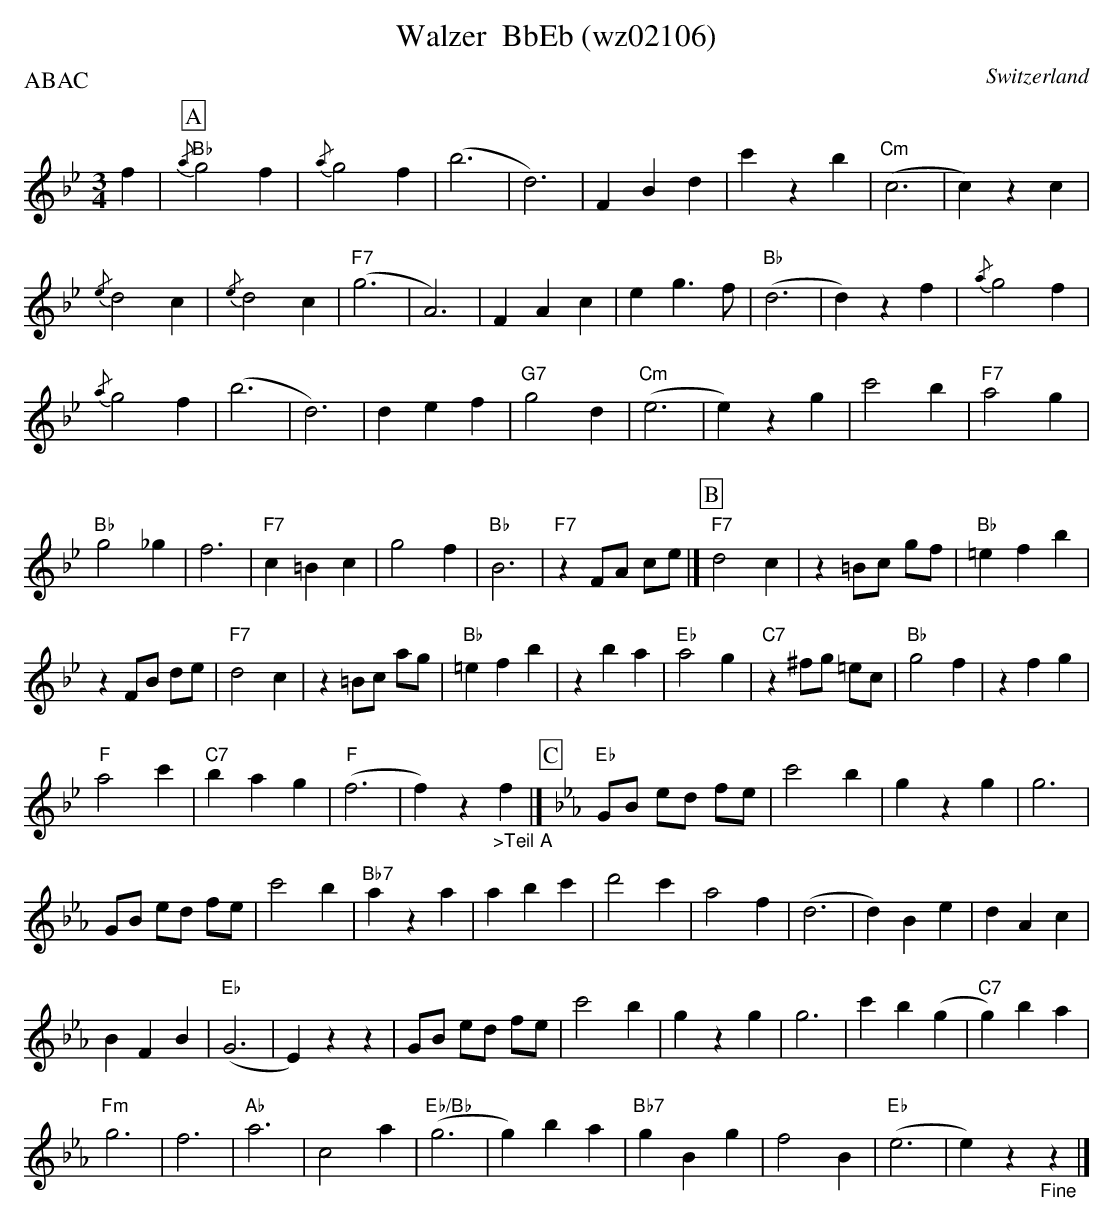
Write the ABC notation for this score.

X:1
T: Walzer  BbEb (wz02106)
O:Switzerland
P:ABAC
M:3/4
L:1/4
K:Bb major
f | [P:A] {/a}"Bb"g2f | {/a}g2f | (b3 | d3) | FBd | c'zb | ("Cm"c3 | c)zc |
{/e}d2c | {/e}d2c | ("F7"g3 | A3) | FAc | eg>f | ("Bb"d3 | d)zf | {/a}g2f |
 {/a}g2f | (b3 | d3) | def | "G7"g2d | ("Cm"e3 | e)zg | c'2b | "F7"a2g |
"Bb"g2_g | f3 | "F7"c=Bc | g2f | "Bb"B3 | "F7"zF/A/ c/e/ |] [P:B] "F7"d2c | z=B/c/ g/f/ | "Bb"=efb |
zF/B/ d/e/ | "F7"d2c | z=B/c/ a/g/ | "Bb"=efb | zba | "Eb"a2g | "C7"z^f/g/ =e/c/ | "Bb"g2f | zfg |
"F"a2c' | "C7"bag | ("F"f3 | f)z"_>Teil A"f |] [P:C] [K:Eb] "Eb"G/B/ e/d/ f/e/ | c'2b | gzg | g3 |
G/B/ e/d/ f/e/ | c'2b | "Bb7"aza | abc' | d'2c' | a2f | (d3 | d)Be |  dAc |
BFB | ("Eb"G3 | E)zz | G/B/ e/d/ f/e/ | c'2b | gzg | g3 | c'b(g | "C7"g)ba |
"Fm"g3 | f3 | "Ab"a3 | c2a | ("Eb/Bb"g3 | g)ba | "Bb7"gBg | f2B | ("Eb"e3 | e)z"_Fine"z |]
